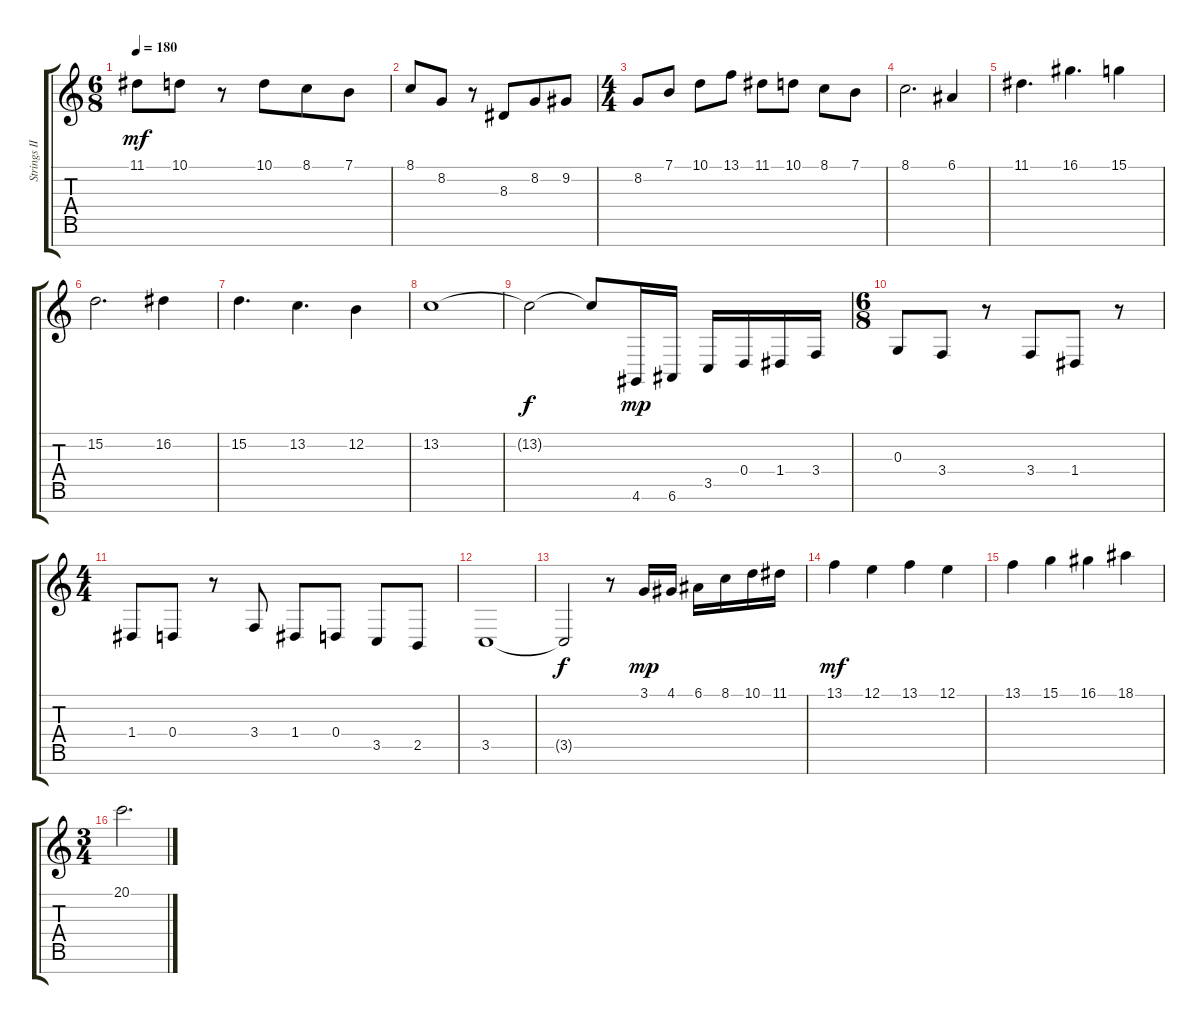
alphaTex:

\track ("Strings II" "Strings II") {instrument stringensemble2}
\staff {score tabs}
\tuning (E4 B3 G3 D3 A2 E2 B1) {hide}
\ts (6 8)
\tempo 180
\clef g2
\ks c
11.1.8{dy mf} 10.1.8 r.8 10.1.8 8.1.8 7.1.8 |
8.1.8 8.2.8 r.8 8.3.8 8.2.8 9.2.8 |
\ts (4 4)
8.2.8 7.1.8 10.1.8 13.1.8 11.1.8 10.1.8 8.1.8 7.1.8 |
8.1.2{d} 6.1.4 |
11.1.4{d} 16.1.4{d} 15.1.4 |
15.2.2{d} 16.2.4 |
15.2.4{d} 13.2.4{d} 12.2.4 |
13.2.1 |
13.2{t}.2{dy f} 13.2{t}.8 4.6.16{dy mp} 6.6.16 3.5.16 0.4.16 1.4.16 3.4.16 |
\ts (6 8)
0.3.8 3.4.8 r.8 3.4.8 1.4.8 r.8 |
\ts (4 4)
1.4.8 0.4.8 r.8 3.4.8 1.4.8 0.4.8 3.5.8 2.5.8 |
3.5.1 |
3.5{t}.2{dy f} r.8 3.1.16{dy mp} 4.1.16 6.1.16 8.1.16 10.1.16 11.1.16 |
13.1.4{dy mf} 12.1.4 13.1.4 12.1.4 |
13.1.4 15.1.4 16.1.4 18.1.4 |
\ts (3 4)
20.1.2{d}
